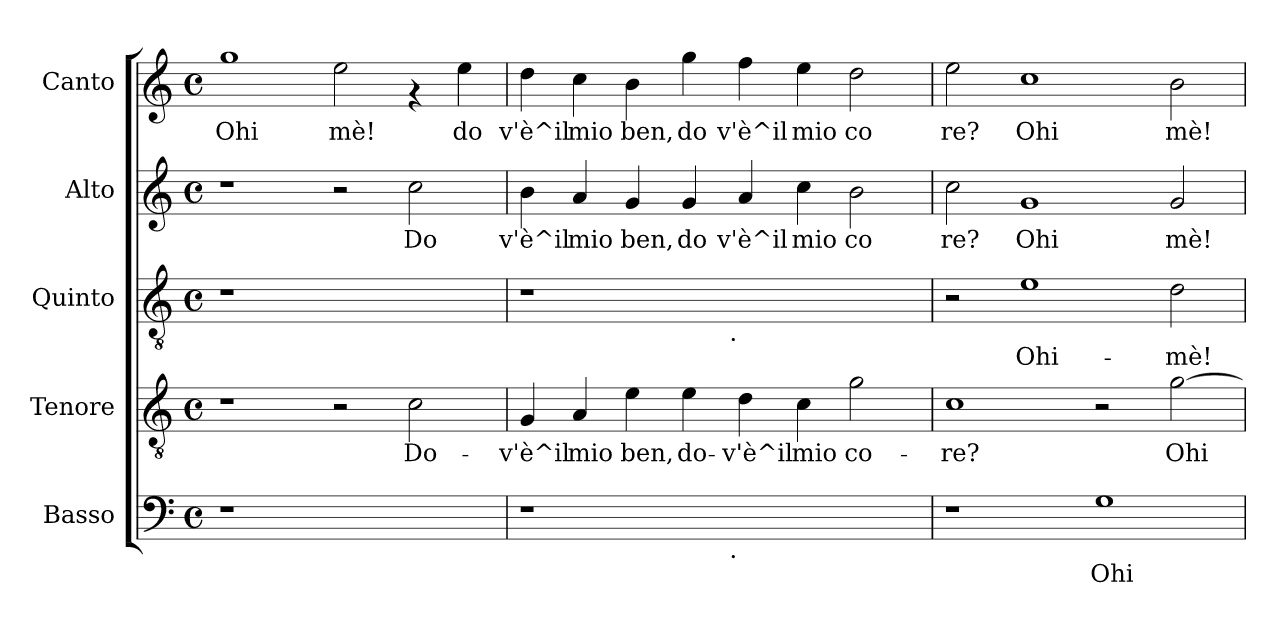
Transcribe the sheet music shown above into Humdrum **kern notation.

**kern	**text	**kern	**text	**kern	**text	**kern	**text	**kern	**text
*part5	*part5	*part4	*part4	*part3	*part3	*part2	*part2	*part1	*part1
*staff5	*staff5	*staff4	*staff4	*staff3	*staff3	*staff2	*staff2	*staff1	*staff1
*I"Basso	*	*I"Tenore	*	*I"Quinto	*	*I"Alto	*	*I"Canto	*
!!LO:PB:g=z
*stria5	*	*stria5	*	*stria5	*	*stria5	*	*stria5	*
*clefF4	*	*clefGv2	*	*clefGv2	*	*clefG2	*	*clefG2	*
*k[]	*	*k[]	*	*k[]	*	*k[]	*	*k[]	*
*C:	*	*C:	*	*C:	*	*C:	*	*C:	*
*M4/4	*	*M4/4	*	*M4/4	*	*M4/4	*	*M4/4	*
*met(c)	*	*met(c)	*	*met(c)	*	*met(c)	*	*met(c)	*
=1	=1	=1	=1	=1	=1	=1	=1	=1	=1
!	!	!	!	!	!	!	!	!	!LO:LY:b:cj
1r	.	1r	.	1r	.	1r	.	1gg	Ohi
!	!	!	!	!	!	!	!	!	!LO:LY:b:cj
1ryy	.	2r	.	1ryy	.	2r	.	2ee\	mè!
!	!	!	!LO:LY:b:cj	!	!	!	!LO:LY:b:cj	!	!
.	.	2c\	Do-	.	.	2cc\	Do	4rf	.
!	!	!	!	!	!	!	!	!	!LO:LY:b:cj
.	.	.	.	.	.	.	.	4ee\	do
=2	=2	=2	=2	=2	=2	=2	=2	=2	=2
!	!	!	!LO:LY:b:cj	!	!	!	!LO:LY:b:cj	!	!LO:LY:b:cj
*^	*	*	*	*^	*	*	*	*	*
1r	2ryy	.	4G/	-v'è^il	1r	2ryy	.	4b\	v'è^il	4dd\	v'è^il
!	!	!	!	!LO:LY:b:cj	!	!	!	!	!LO:LY:b:cj	!	!LO:LY:b:cj
.	.	.	4A/	mio	.	.	.	4a/	mio	4cc\	mio
!	!	!	!	!LO:LY:b:cj	!	!	!	!	!LO:LY:b:cj	!	!LO:LY:b:cj
.	4ryy	.	4e\	ben,	.	4ryy	.	4g/	ben,	4b\	ben,
!	!	!	!	!LO:LY:b:cj	!	!	!	!	!LO:LY:b:cj	!	!LO:LY:b:cj
.	8...ryy	.	4e\	do-	.	8...ryy	.	4g/	do	4gg\	do
!	!	!	!	!	!	!LO:TX:b:t=.	!	!	!	!	!
!	!LO:TX:b:t=.	!	!	!	!	!	!	!	!	!	!
.	1ryy	.	.	.	.	1ryy	.	.	.	.	.
!	!	!	!	!LO:LY:b:cj	!	!	!	!	!LO:LY:b:cj	!	!LO:LY:b:cj
1ryy	.	.	4d\	-v'è^il	1ryy	.	.	4a/	v'è^il	4ff\	v'è^il
!	!	!	!	!LO:LY:b:cj	!	!	!	!	!LO:LY:b:cj	!	!LO:LY:b:cj
.	.	.	4c\	mio	.	.	.	4cc\	mio	4ee\	mio
!	!	!	!	!LO:LY:b:cj	!	!	!	!	!LO:LY:b:cj	!	!LO:LY:b:cj
.	.	.	2g\	co-	.	.	.	2b\	co	2dd\	co
.	64ryy	.	.	.	.	64ryy	.	.	.	.	.
=3	=3	=3	=3	=3	=3	=3	=3	=3	=3	=3	=3
!	!	!	!	!LO:LY:b:cj	!	!	!	!	!LO:LY:b:cj	!	!LO:LY:b:cj
*v	*v	*	*	*	*v	*v	*	*	*	*	*
1r	.	1c	-re?	2r	.	2cc\	re?	2ee\	re?
!	!	!	!	!	!LO:LY:b:cj	!	!LO:LY:b:cj	!	!LO:LY:b:cj
.	.	.	.	1e	Ohi-	1g	Ohi	1cc	Ohi
!	!LO:LY:b:cj	!	!	!	!	!	!	!	!
1G	Ohi-	2r	.	.	.	.	.	.	.
!	!	!	!LO:LY:b:cj	!	!LO:LY:b:cj	!	!LO:LY:b:cj	!	!LO:LY:b:cj
.	.	[>2g\	Ohi-	2d\	-mè!	2g/	mè!	2b\	mè!
=	=	=	=	=	=	=	=	=	=
*-	*-	*-	*-	*-	*-	*-	*-	*-	*-
